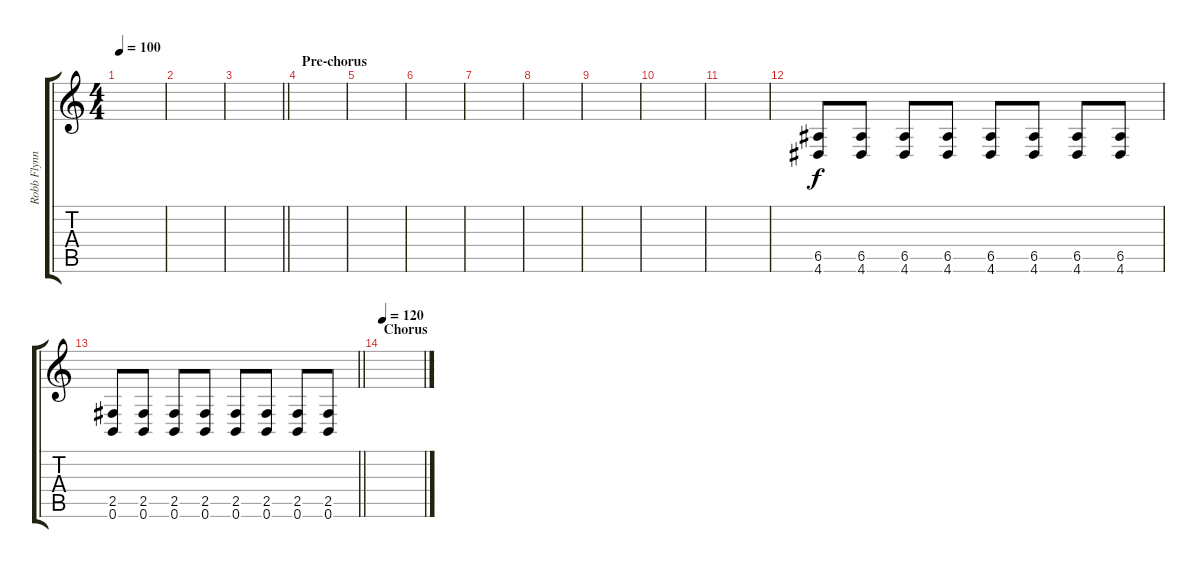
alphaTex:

\track ("Robb Flynn dist" "Robb Flynn") {instrument distortionguitar}
\staff {score tabs}
\tuning (B3 Gb3 D3 A2 E2 B1) {hide}
\ts (4 4)
\tempo 100
\clef g2
\ks c
|
|
\barLineRight lightlight
|
\section ("" "Pre-chorus")
|
|
|
|
|
|
|
|
(6.5 4.6).8 (6.5 4.6).8 (6.5 4.6).8 (6.5 4.6).8 (6.5 4.6).8 (6.5 4.6).8 (6.5 4.6).8 (6.5 4.6).8 |
\barLineRight lightlight
(2.5 0.6).8 (2.5 0.6).8 (2.5 0.6).8 (2.5 0.6).8 (2.5 0.6).8 (2.5 0.6).8 (2.5 0.6).8 (2.5 0.6).8 |
\section ("" "Chorus")
\tempo 120
